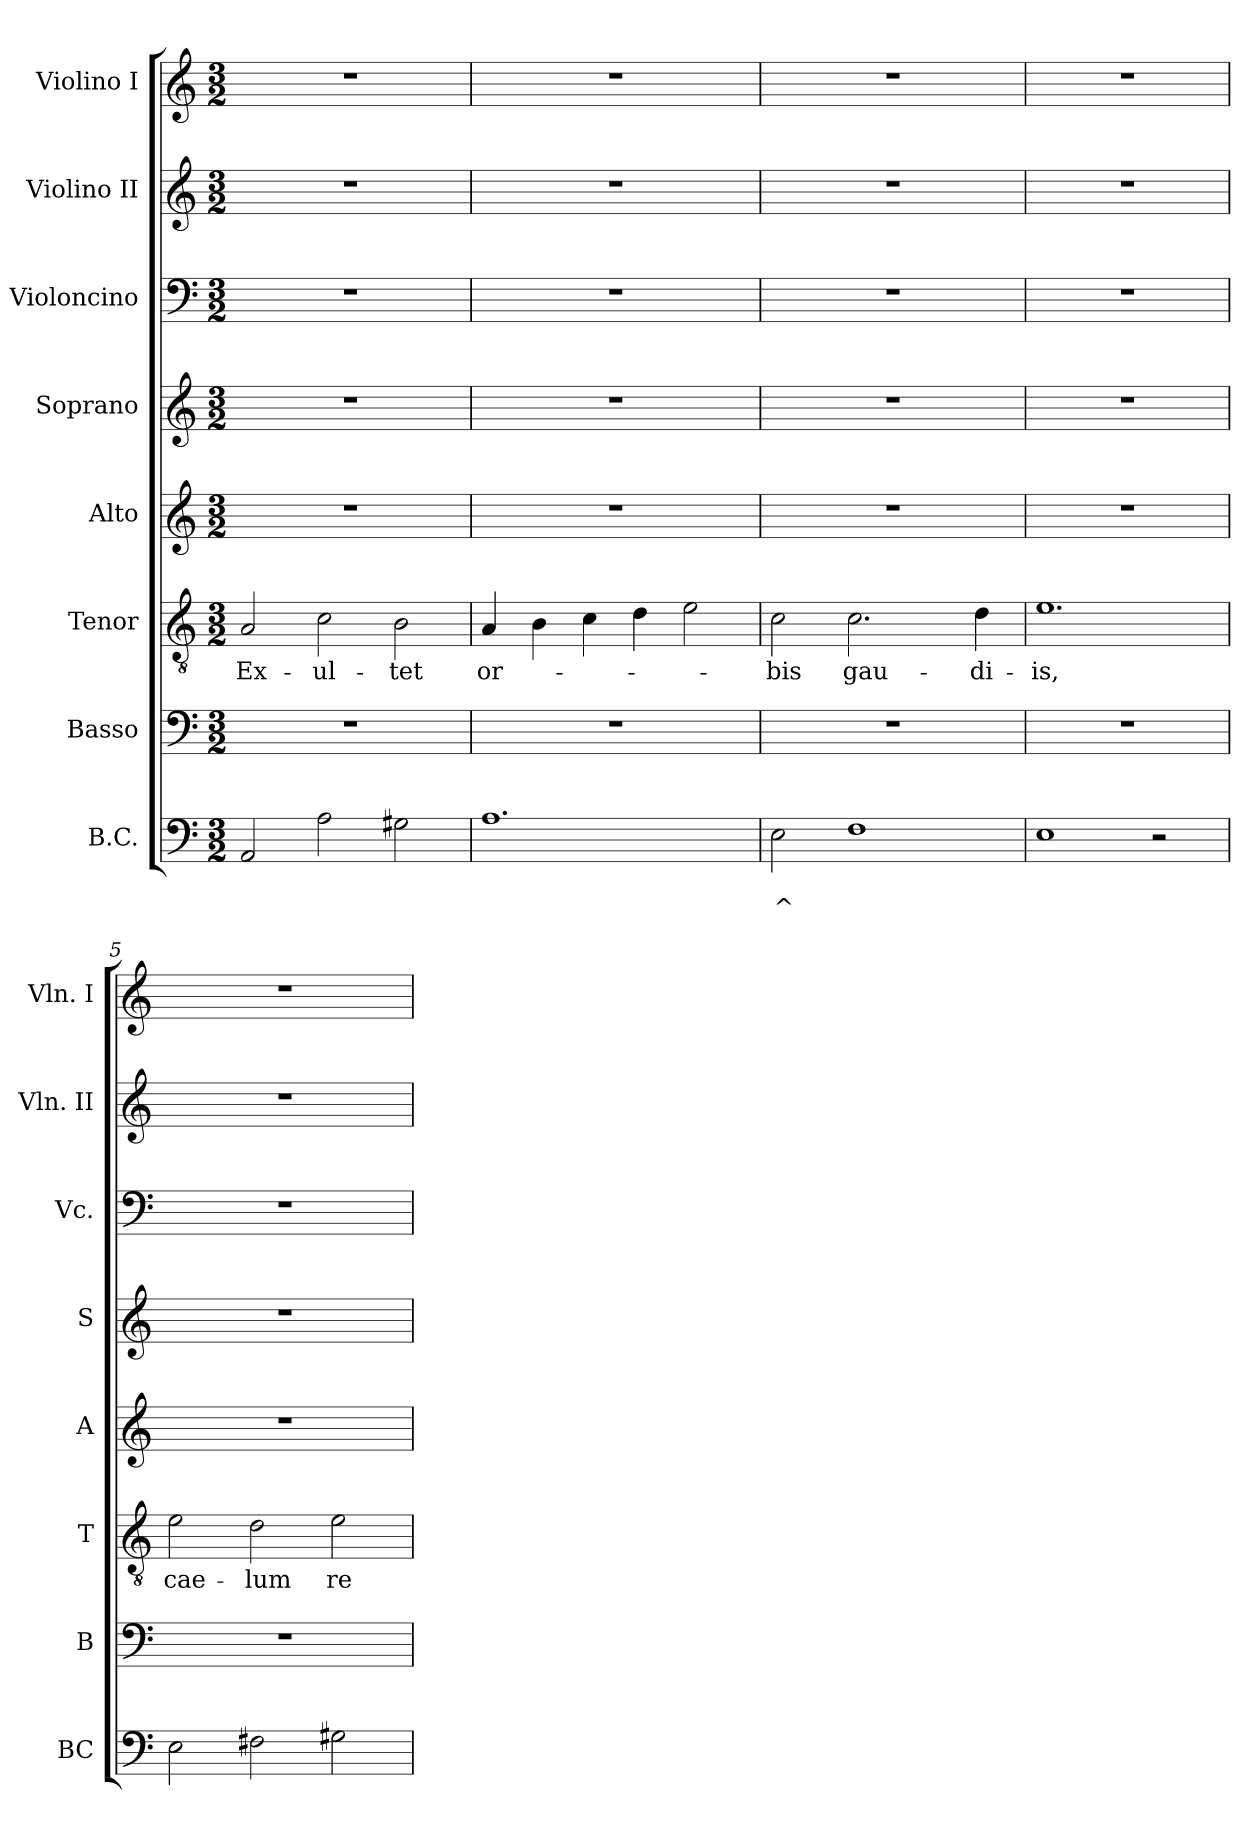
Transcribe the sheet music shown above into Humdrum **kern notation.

**kern	**text	**text	**kern	**kern	**text	**kern	**kern	**kern	**kern	**kern
*part8	*part8	*part8	*part7	*part6	*part6	*part5	*part4	*part3	*part2	*part1
*staff8	*staff8	*staff8	*staff7	*staff6	*staff6	*staff5	*staff4	*staff3	*staff2	*staff1
*I"B.C.	*	*	*I"Basso	*I"Tenor	*	*I"Alto	*I"Soprano	*I"Violoncino	*I"Violino II	*I"Violino I
*I'BC	*	*	*I'B	*I'T	*	*I'A	*I'S	*I'Vc.	*I'Vln. II	*I'Vln. I
*clefF4	*	*	*clefF4	*clefGv2	*	*clefG2	*clefG2	*clefF4	*clefG2	*clefG2
*k[]	*	*	*k[]	*k[]	*	*k[]	*k[]	*k[]	*k[]	*k[]
*C:	*	*	*C:	*C:	*	*C:	*C:	*C:	*C:	*C:
*M3/2	*	*	*M3/2	*M3/2	*	*M3/2	*M3/2	*M3/2	*M3/2	*M3/2
=1	=1	=1	=1	=1	=1	=1	=1	=1	=1	=1
!	!	!	!	!	!LO:LY:b	!	!	!	!	!
2AA/	.	.	1.r	2A/	Ex-	1.r	1.r	1.r	1.r	1.r
!	!	!	!	!	!LO:LY:b	!	!	!	!	!
2A\	.	.	.	2c\	-ul-	.	.	.	.	.
!	!	!	!	!	!LO:LY:b	!	!	!	!	!
2G#X\	.	.	.	2B\	-tet	.	.	.	.	.
=2	=2	=2	=2	=2	=2	=2	=2	=2	=2	=2
!	!	!	!	!	!LO:LY:b	!	!	!	!	!
1.A	.	.	1.r	4A/	or-	1.r	1.r	1.r	1.r	1.r
.	.	.	.	4B\	.	.	.	.	.	.
.	.	.	.	4c\	.	.	.	.	.	.
.	.	.	.	4d\	.	.	.	.	.	.
.	.	.	.	2e\	.	.	.	.	.	.
=3	=3	=3	=3	=3	=3	=3	=3	=3	=3	=3
!	!	!LO:LY:b	!	!	!LO:LY:b	!	!	!	!	!
*^	*	*	*	*	*	*	*	*	*	*
2E\	2ryy	.	^	1.r	2c\	-bis	1.r	1.r	1.r	1.r	1.r
!	!	!	!	!	!	!LO:LY:b	!	!	!	!	!
1F	2ryy	.	.	.	2.c\	gau-	.	.	.	.	.
.	4ryy	.	.	.	.	.	.	.	.	.	.
!	!	!	!	!	!	!LO:LY:b	!	!	!	!	!
.	4ryy	.	.	.	4d\	-di-	.	.	.	.	.
=4	=4	=4	=4	=4	=4	=4	=4	=4	=4	=4	=4
!	!	!	!	!	!	!LO:LY:b	!	!	!	!	!
*v	*v	*	*	*	*	*	*	*	*	*	*
1E	.	.	1.r	1.e	-is,	1.r	1.r	1.r	1.r	1.r
2r	.	.	.	.	.	.	.	.	.	.
=5	=5	=5	=5	=5	=5	=5	=5	=5	=5	=5
!	!	!	!	!	!LO:LY:b	!	!	!	!	!
2E\	.	.	1.r	2e\	cae-	1.r	1.r	1.r	1.r	1.r
!	!	!	!	!	!LO:LY:b	!	!	!	!	!
2F#X\	.	.	.	2d\	-lum	.	.	.	.	.
!	!	!	!	!	!LO:LY:b	!	!	!	!	!
2G#X\	.	.	.	2e\	re-	.	.	.	.	.
=	=	=	=	=	=	=	=	=	=	=
*-	*-	*-	*-	*-	*-	*-	*-	*-	*-	*-
